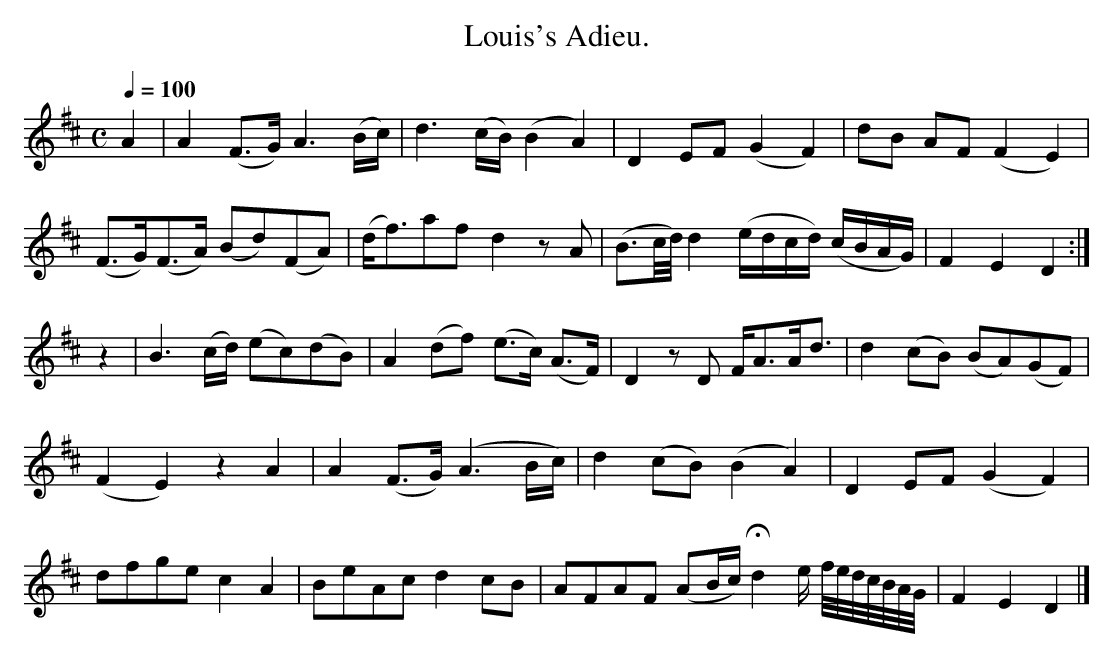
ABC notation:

X:1
T:Louis's Adieu.
M:C
L:1/8
Q:1/4=100
K:D
A2|A2        (F>G)    A3            (B/c/)         | d3   (c/B/) (B2    A2) |\
   D2         EF     (G2         F2)               | dB   AF     (F2    E2) |
  (F>G)(F>A)   (Bd)(FA)               |(d<f)af      d2    zA  |\
  (B3/c//d//) d2     (e/d/c/d/) (c/B/A/G/)         | F2   E2      D2       :|
z2|B3         (c/d/) (ec)(dB)               | A2  (df)    (e>c) (A>F)|\
   D2         zD     F<AA<d               | d2  (cB)    (BA)(GF) |
  (F2         E2)    z2          A2                | A2  (F>G)   (A3B/c/)   |\
   d2        (cB)   (B2          A2)               | D2   EF     (G2    F2) |
   dfge     c2          A2                | BeAc      d2    cB  |\
   AFAF    (AB/c/)    Hd2 e/ f//e//d//c//B//A//G// | F2   E2      D2       |]
